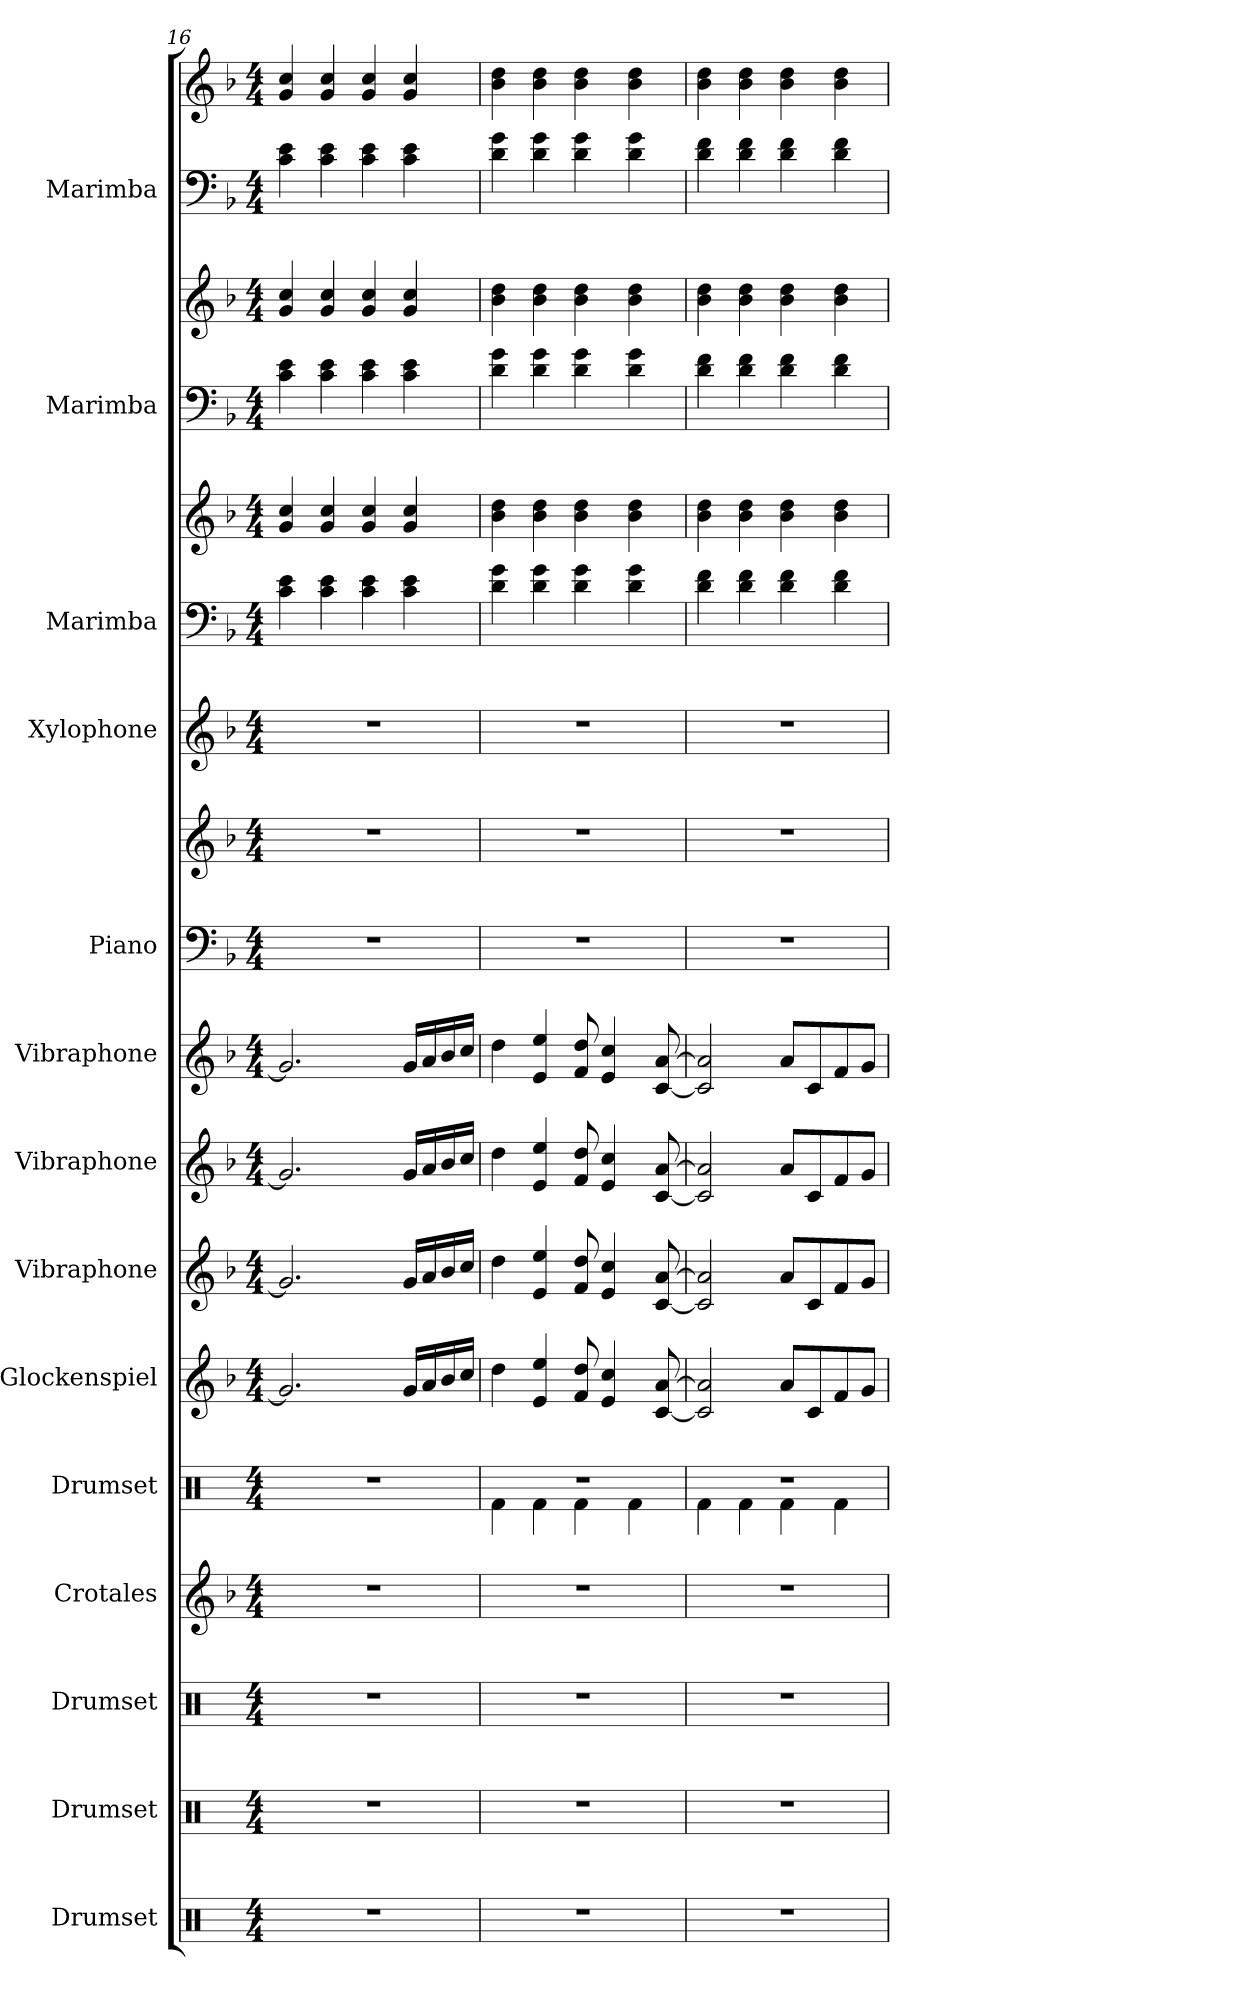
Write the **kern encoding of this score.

**kern	**kern	**kern	**kern	**kern	**kern	**kern	**kern	**kern	**kern	**kern	**kern	**kern	**kern	**kern	**kern	**kern	**kern
*part14	*part13	*part12	*part11	*part10	*part9	*part8	*part7	*part6	*part5	*part5	*part4	*part3	*part3	*part2	*part2	*part1	*part1
*staff18	*staff17	*staff16	*staff15	*staff14	*staff13	*staff12	*staff11	*staff10	*staff9	*staff8	*staff7	*staff6	*staff5	*staff4	*staff3	*staff2	*staff1
*I"Drumset	*I"Drumset	*I"Drumset	*I"Crotales	*I"Drumset	*I"Glockenspiel	*I"Vibraphone	*I"Vibraphone	*I"Vibraphone	*I"Piano	*	*I"Xylophone	*I"Marimba	*	*I"Marimba	*	*I"Marimba	*
*I'D. Set	*I'D. Set	*I'D. Set	*I'Crot.	*I'D. Set	*I'Glock.	*I'Vib.	*I'Vib.	*I'Vib.	*I'Pno.	*	*I'Xyl.	*I'Mrm.	*	*I'Mrm.	*	*I'Mrm.	*
!!LO:PB:g=z
*clefX	*clefX	*clefX	*clefG2	*clefX	*clefG2	*clefG2	*clefG2	*clefG2	*clefF4	*clefG2	*clefG2	*clefF4	*clefG2	*clefF4	*clefG2	*clefF4	*clefG2
*	*	*	*ITrd-14c-24	*	*ITrd-14c-24	*	*	*	*	*	*ITrd-7c-12	*	*	*	*	*	*
*k[]	*k[]	*k[]	*k[b-]	*k[]	*k[b-]	*k[b-]	*k[b-]	*k[b-]	*k[b-]	*k[b-]	*k[b-]	*k[b-]	*k[b-]	*k[b-]	*k[b-]	*k[b-]	*k[b-]
*M4/4	*M4/4	*M4/4	*M4/4	*M4/4	*M4/4	*M4/4	*M4/4	*M4/4	*M4/4	*M4/4	*M4/4	*M4/4	*M4/4	*M4/4	*M4/4	*M4/4	*M4/4
=16	=16	=16	=16	=16	=16	=16	=16	=16	=16	=16	=16	=16	=16	=16	=16	=16	=16
1r	1r	1r	1r	1r	2.ggg/]	2.g/]	2.g/]	2.g/]	1r	1r	1r	4c\ 4e\	4g/ 4cc/	4c\ 4e\	4g/ 4cc/	4c\ 4e\	4g/ 4cc/
.	.	.	.	.	.	.	.	.	.	.	.	4c\ 4e\	4g/ 4cc/	4c\ 4e\	4g/ 4cc/	4c\ 4e\	4g/ 4cc/
.	.	.	.	.	.	.	.	.	.	.	.	4c\ 4e\	4g/ 4cc/	4c\ 4e\	4g/ 4cc/	4c\ 4e\	4g/ 4cc/
.	.	.	.	.	16ggg/LL	16g/LL	16g/LL	16g/LL	.	.	.	4c\ 4e\	4g/ 4cc/	4c\ 4e\	4g/ 4cc/	4c\ 4e\	4g/ 4cc/
.	.	.	.	.	16aaa/	16a/	16a/	16a/	.	.	.	.	.	.	.	.	.
.	.	.	.	.	16bbb-/	16b-/	16b-/	16b-/	.	.	.	.	.	.	.	.	.
.	.	.	.	.	16cccc/JJ	16cc/JJ	16cc/JJ	16cc/JJ	.	.	.	.	.	.	.	.	.
=17	=17	=17	=17	=17	=17	=17	=17	=17	=17	=17	=17	=17	=17	=17	=17	=17	=17
*	*	*	*	*^	*	*	*	*	*	*	*	*	*	*	*	*	*
1r	1r	1r	1r	1r	4Rf\	4dddd\	4dd\	4dd\	4dd\	1r	1r	1r	4d\ 4g\	4b-\ 4dd\	4d\ 4g\	4b-\ 4dd\	4d\ 4g\	4b-\ 4dd\
.	.	.	.	.	4Rf\	4eee/ 4eeee/	4e/ 4ee/	4e/ 4ee/	4e/ 4ee/	.	.	.	4d\ 4g\	4b-\ 4dd\	4d\ 4g\	4b-\ 4dd\	4d\ 4g\	4b-\ 4dd\
.	.	.	.	.	4Rf\	8fff/ 8dddd/	8f/ 8dd/	8f/ 8dd/	8f/ 8dd/	.	.	.	4d\ 4g\	4b-\ 4dd\	4d\ 4g\	4b-\ 4dd\	4d\ 4g\	4b-\ 4dd\
.	.	.	.	.	.	4eee/ 4cccc/	4e/ 4cc/	4e/ 4cc/	4e/ 4cc/	.	.	.	.	.	.	.	.	.
.	.	.	.	.	4Rf\	.	.	.	.	.	.	.	4d\ 4g\	4b-\ 4dd\	4d\ 4g\	4b-\ 4dd\	4d\ 4g\	4b-\ 4dd\
.	.	.	.	.	.	[8ccc/ [8aaa/	[8c/ [8a/	[8c/ [8a/	[8c/ [8a/	.	.	.	.	.	.	.	.	.
=18	=18	=18	=18	=18	=18	=18	=18	=18	=18	=18	=18	=18	=18	=18	=18	=18	=18	=18
1r	1r	1r	1r	1r	4Rf\	2ccc/] 2aaa/]	2c/] 2a/]	2c/] 2a/]	2c/] 2a/]	1r	1r	1r	4d\ 4f\	4b-\ 4dd\	4d\ 4f\	4b-\ 4dd\	4d\ 4f\	4b-\ 4dd\
.	.	.	.	.	4Rf\	.	.	.	.	.	.	.	4d\ 4f\	4b-\ 4dd\	4d\ 4f\	4b-\ 4dd\	4d\ 4f\	4b-\ 4dd\
.	.	.	.	.	4Rf\	8aaa/L	8a/L	8a/L	8a/L	.	.	.	4d\ 4f\	4b-\ 4dd\	4d\ 4f\	4b-\ 4dd\	4d\ 4f\	4b-\ 4dd\
.	.	.	.	.	.	8ccc/	8c/	8c/	8c/	.	.	.	.	.	.	.	.	.
.	.	.	.	.	4Rf\	8fff/	8f/	8f/	8f/	.	.	.	4d\ 4f\	4b-\ 4dd\	4d\ 4f\	4b-\ 4dd\	4d\ 4f\	4b-\ 4dd\
.	.	.	.	.	.	8ggg/J	8g/J	8g/J	8g/J	.	.	.	.	.	.	.	.	.
*	*	*	*	*v	*v	*	*	*	*	*	*	*	*	*	*	*	*	*
=	=	=	=	=	=	=	=	=	=	=	=	=	=	=	=	=	=
*-	*-	*-	*-	*-	*-	*-	*-	*-	*-	*-	*-	*-	*-	*-	*-	*-	*-
